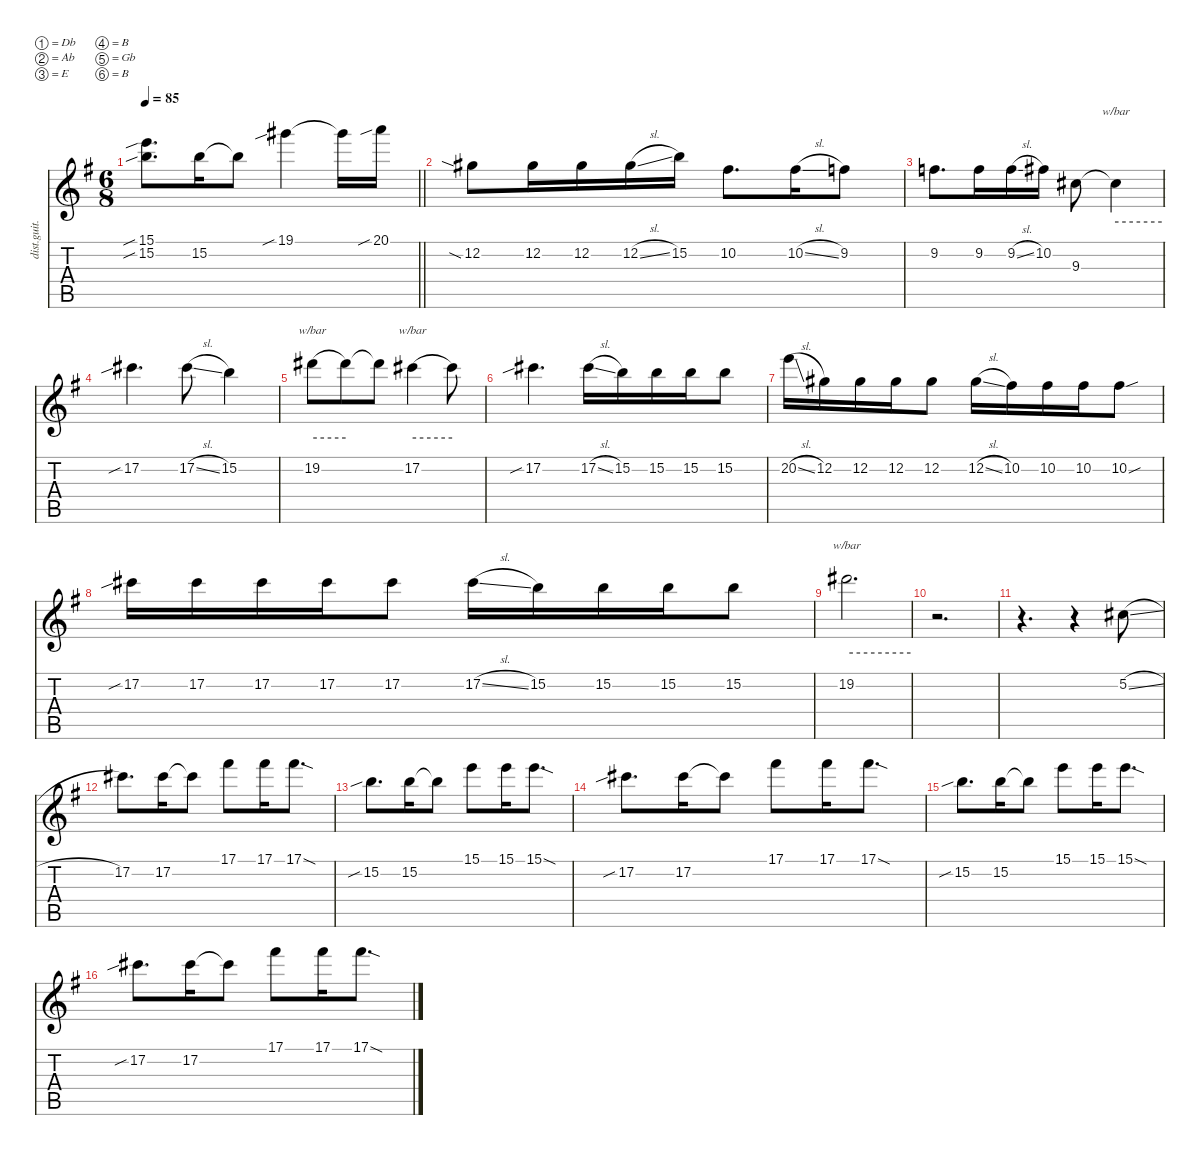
\defaultSystemsLayout 4
\hideDynamics
\bracketExtendMode nobrackets
\otherSystemsTrackNameOrientation horizontal
\track ("Guitar 3" "dist.guit.") {instrument distortionguitar}
\staff {score tabs}
\tuning (Db4 Ab3 E3 B2 Gb2 B1)
\ts (6 8)
\tempo 85
\clef g2
\barLineRight lightlight
\ks eminor
(15.1{sib acc forcenatural} 15.2{sib acc forcenatural}).8{d dy f} 15.2{acc forcenatural}.16 15.2{t acc forcenatural}.8 19.1{sib acc #}.4 19.1{t acc #}.16 20.1{sib acc forcenatural}.16 |
12.2{sia acc #}.8 12.2{acc #}.16 12.2{acc #}.16 12.2{sl acc #}.16 15.2{acc forcenatural}.16 10.2{acc #}.8{d} 10.2{sl acc #}.16 9.2{acc forcenatural}.8 |
9.2{acc forcenatural}.8{d} 9.2{acc forcenatural}.16 9.2{sl acc forcenatural}.16 10.2{acc #}.16 9.3{acc #}.8 9.3{t acc #}.4{tbe (hold default 0 0 60 0)} |
17.2{sib acc #}.4{d} 17.2{sl acc #}.8 15.2{acc forcenatural}.4 |
19.2{acc #}.8{tbe (hold default 0 0 60 0)} 19.2{t acc #}.8 19.2{t acc #}.8 17.2{acc #}.4{tbe (hold default 0 0 60 0)} 17.2{t acc #}.8 |
17.2{sib acc #}.4{d} 17.2{sl acc #}.16 15.2{acc forcenatural}.16 15.2{acc forcenatural}.16 15.2{acc forcenatural}.16 15.2{acc forcenatural}.8 |
20.2{sl acc forcenatural}.16 12.2{acc #}.16 12.2{acc #}.16 12.2{acc #}.16 12.2{acc #}.8 12.2{sl acc #}.16 10.2{acc #}.16 10.2{acc #}.16 10.2{acc #}.16 10.2{sou acc #}.8 |
17.2{sib acc #}.16 17.2{acc #}.16 17.2{acc #}.16 17.2{acc #}.16 17.2{acc #}.8 17.2{sl acc #}.16 15.2{acc forcenatural}.16 15.2{acc forcenatural}.16 15.2{acc forcenatural}.16 15.2{acc forcenatural}.8 |
19.2{acc #}.2{d tbe (hold default 0 0 60 0)} |
r.2{d} |
r.4{d} r.4 5.2{sl acc #}.8 |
17.2{acc #}.8{d} 17.2{acc #}.16 17.2{t acc #}.8 17.1{acc #}.8 17.1{acc #}.16 17.1{sod acc #}.8{d} |
15.2{sib acc forcenatural}.8{d} 15.2{acc forcenatural}.16 15.2{t acc forcenatural}.8 15.1{acc forcenatural}.8 15.1{acc forcenatural}.16 15.1{sod acc forcenatural}.8{d} |
17.2{sib acc #}.8{d} 17.2{acc #}.16 17.2{t acc #}.8 17.1{acc #}.8 17.1{acc #}.16 17.1{sod acc #}.8{d} |
15.2{sib acc forcenatural}.8{d} 15.2{acc forcenatural}.16 15.2{t acc forcenatural}.8 15.1{acc forcenatural}.8 15.1{acc forcenatural}.16 15.1{sod acc forcenatural}.8{d} |
17.2{sib acc #}.8{d} 17.2{acc #}.16 17.2{t acc #}.8 17.1{acc #}.8 17.1{acc #}.16 17.1{sod acc #}.8{d}
